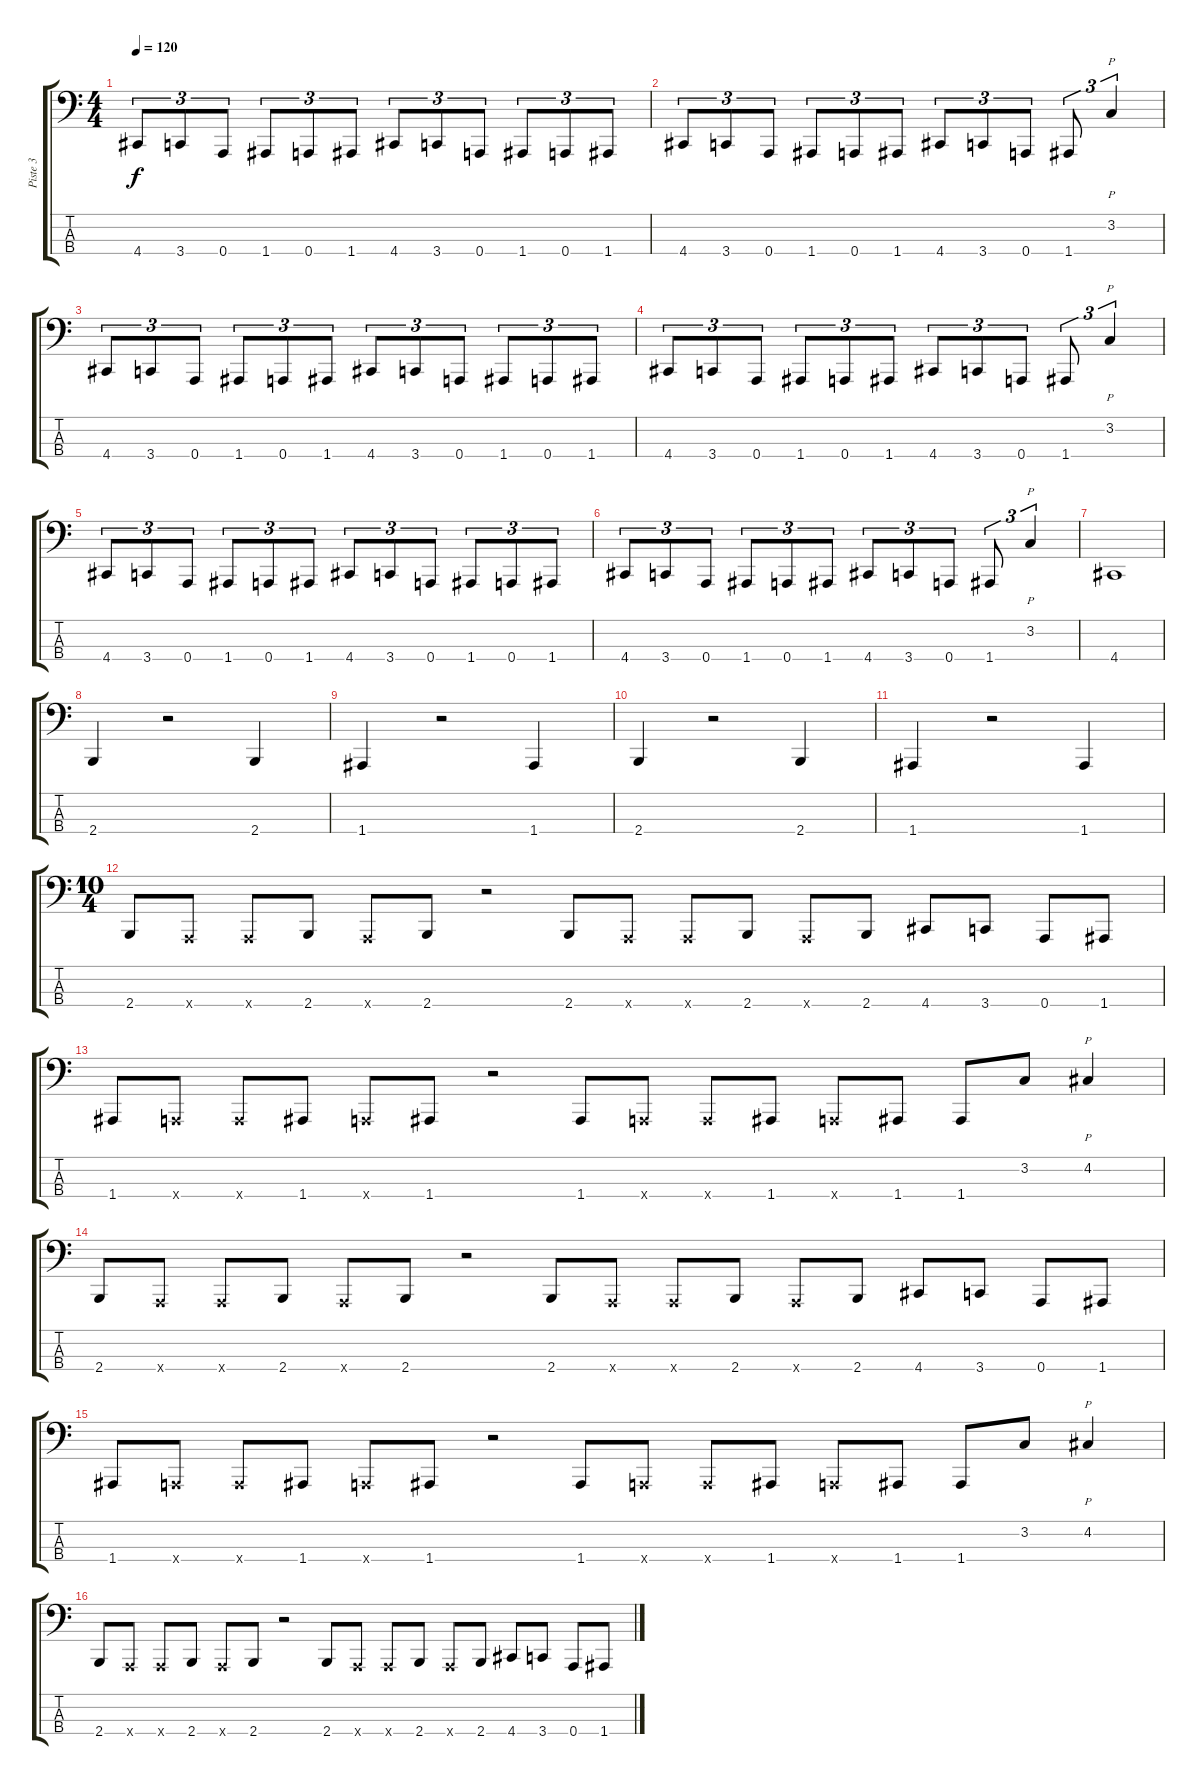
\track ("Piste 3" "Piste 3") {instrument synthbass2}
\staff {score tabs}
\tuning (D2 A1 E1 A0) {hide}
\ts (4 4)
\tempo 120
\clef f4
\ks c
4.4.8{tu (3 2) dy f} 3.4.8{tu (3 2)} 0.4.8{tu (3 2)} 1.4.8{tu (3 2)} 0.4.8{tu (3 2)} 1.4.8{tu (3 2)} 4.4.8{tu (3 2)} 3.4.8{tu (3 2)} 0.4.8{tu (3 2)} 1.4.8{tu (3 2)} 0.4.8{tu (3 2)} 1.4.8{tu (3 2)} |
4.4.8{tu (3 2)} 3.4.8{tu (3 2)} 0.4.8{tu (3 2)} 1.4.8{tu (3 2)} 0.4.8{tu (3 2)} 1.4.8{tu (3 2)} 4.4.8{tu (3 2)} 3.4.8{tu (3 2)} 0.4.8{tu (3 2)} 1.4.8{tu (3 2)} 3.2.4{p tu (3 2)} |
4.4.8{tu (3 2)} 3.4.8{tu (3 2)} 0.4.8{tu (3 2)} 1.4.8{tu (3 2)} 0.4.8{tu (3 2)} 1.4.8{tu (3 2)} 4.4.8{tu (3 2)} 3.4.8{tu (3 2)} 0.4.8{tu (3 2)} 1.4.8{tu (3 2)} 0.4.8{tu (3 2)} 1.4.8{tu (3 2)} |
4.4.8{tu (3 2)} 3.4.8{tu (3 2)} 0.4.8{tu (3 2)} 1.4.8{tu (3 2)} 0.4.8{tu (3 2)} 1.4.8{tu (3 2)} 4.4.8{tu (3 2)} 3.4.8{tu (3 2)} 0.4.8{tu (3 2)} 1.4.8{tu (3 2)} 3.2.4{p tu (3 2)} |
4.4.8{tu (3 2)} 3.4.8{tu (3 2)} 0.4.8{tu (3 2)} 1.4.8{tu (3 2)} 0.4.8{tu (3 2)} 1.4.8{tu (3 2)} 4.4.8{tu (3 2)} 3.4.8{tu (3 2)} 0.4.8{tu (3 2)} 1.4.8{tu (3 2)} 0.4.8{tu (3 2)} 1.4.8{tu (3 2)} |
4.4.8{tu (3 2)} 3.4.8{tu (3 2)} 0.4.8{tu (3 2)} 1.4.8{tu (3 2)} 0.4.8{tu (3 2)} 1.4.8{tu (3 2)} 4.4.8{tu (3 2)} 3.4.8{tu (3 2)} 0.4.8{tu (3 2)} 1.4.8{tu (3 2)} 3.2.4{p tu (3 2)} |
4.4.1 |
2.4.4 r.2 2.4.4 |
1.4.4 r.2 1.4.4 |
2.4.4 r.2 2.4.4 |
1.4.4 r.2 1.4.4 |
\ts (10 4)
2.4.8 0.4{x}.8 0.4{x}.8 2.4.8 0.4{x}.8 2.4.8 r.2 2.4.8 0.4{x}.8 0.4{x}.8 2.4.8 0.4{x}.8 2.4.8 4.4.8 3.4.8 0.4.8 1.4.8 |
1.4.8 0.4{x}.8 0.4{x}.8 1.4.8 0.4{x}.8 1.4.8 r.2 1.4.8 0.4{x}.8 0.4{x}.8 1.4.8 0.4{x}.8 1.4.8 1.4.8 3.2.8 4.2.4{p} |
2.4.8 0.4{x}.8 0.4{x}.8 2.4.8 0.4{x}.8 2.4.8 r.2 2.4.8 0.4{x}.8 0.4{x}.8 2.4.8 0.4{x}.8 2.4.8 4.4.8 3.4.8 0.4.8 1.4.8 |
1.4.8 0.4{x}.8 0.4{x}.8 1.4.8 0.4{x}.8 1.4.8 r.2 1.4.8 0.4{x}.8 0.4{x}.8 1.4.8 0.4{x}.8 1.4.8 1.4.8 3.2.8 4.2.4{p} |
2.4.8 0.4{x}.8 0.4{x}.8 2.4.8 0.4{x}.8 2.4.8 r.2 2.4.8 0.4{x}.8 0.4{x}.8 2.4.8 0.4{x}.8 2.4.8 4.4.8 3.4.8 0.4.8 1.4.8
